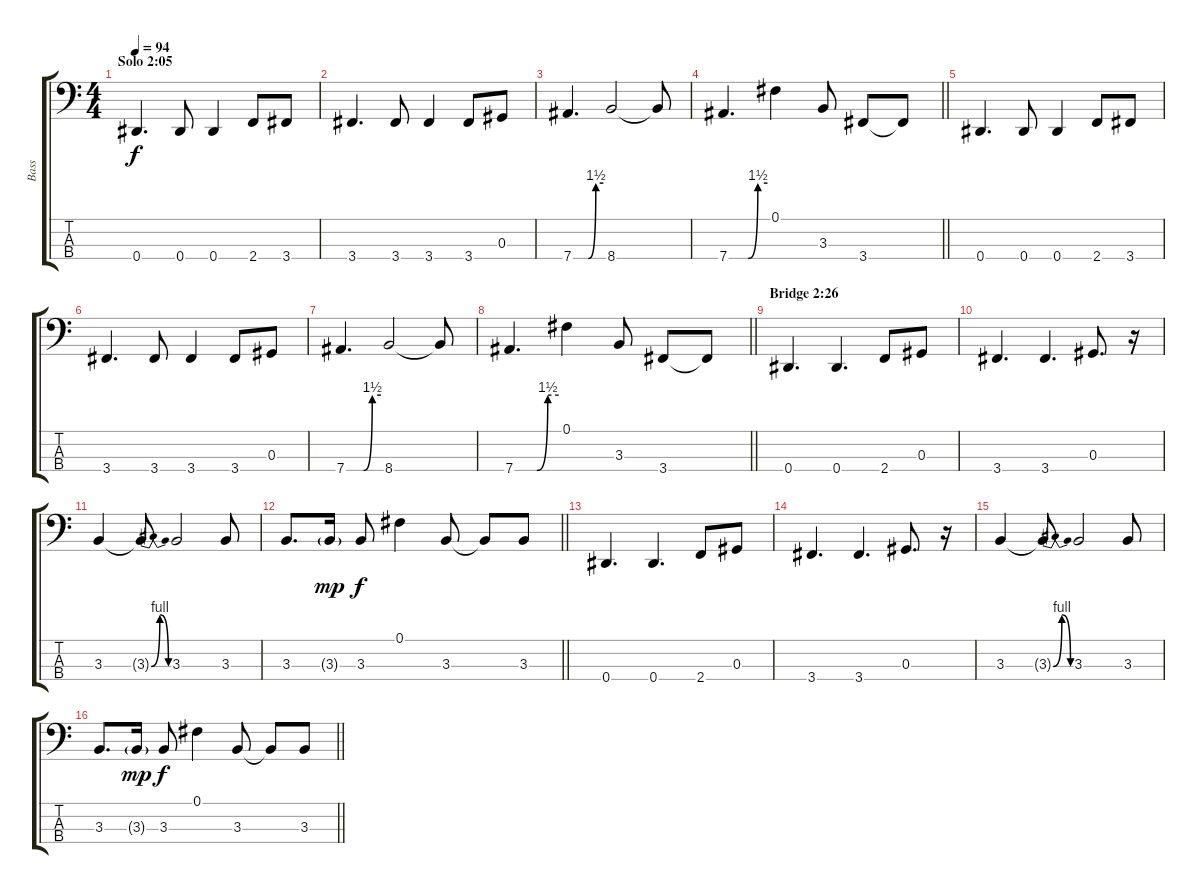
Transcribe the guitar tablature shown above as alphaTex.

\track ("Bass" "Bass") {instrument electricbasspick}
\staff {score tabs}
\tuning (Gb2 Db2 Ab1 Eb1) {hide}
\ts (4 4)
\section ("" "Solo 2:05")
\tempo 94
\clef f4
\ks c
0.4.4{d dy f} 0.4.8 0.4.4 2.4.8 3.4.8 |
3.4.4{d} 3.4.8 3.4.4 3.4.8 0.3.8 |
7.4{be (custom 0 0 30 0 45 6 60 6)}.4{d} 8.4.2 8.4{t}.8 |
\barLineRight lightlight
7.4{be (custom 0 0 30 0 45 6 60 6)}.4{d} 0.1.4 3.3.8 3.4.8 3.4{t}.8 |
0.4.4{d} 0.4.8 0.4.4 2.4.8 3.4.8 |
3.4.4{d} 3.4.8 3.4.4 3.4.8 0.3.8 |
7.4{be (custom 0 0 30 0 45 6 60 6)}.4{d} 8.4.2 8.4{t}.8 |
\barLineRight lightlight
7.4{be (custom 0 0 30 0 45 6 60 6)}.4{d} 0.1.4 3.3.8 3.4.8 3.4{t}.8 |
\section ("" "Bridge 2:26")
0.4.4{d} 0.4.4{d} 2.4.8 0.3.8 |
3.4.4{d} 3.4.4{d} 0.3.8{d} r.16 |
3.3.4 3.3{be (bendrelease 0 0 15 4 45 4 60 0) t}.8 3.3.2 3.3.8 |
\barLineRight lightlight
3.3.8{d} 3.3{g}.16{dy mp} 3.3.8{dy f} 0.1.4 3.3.8 3.3{t}.8 3.3.8 |
0.4.4{d} 0.4.4{d} 2.4.8 0.3.8 |
3.4.4{d} 3.4.4{d} 0.3.8{d} r.16 |
3.3.4 3.3{be (bendrelease 0 0 15 4 45 4 60 0) t}.8 3.3.2 3.3.8 |
\barLineRight lightlight
3.3.8{d} 3.3{g}.16{dy mp} 3.3.8{dy f} 0.1.4 3.3.8 3.3{t}.8 3.3.8
